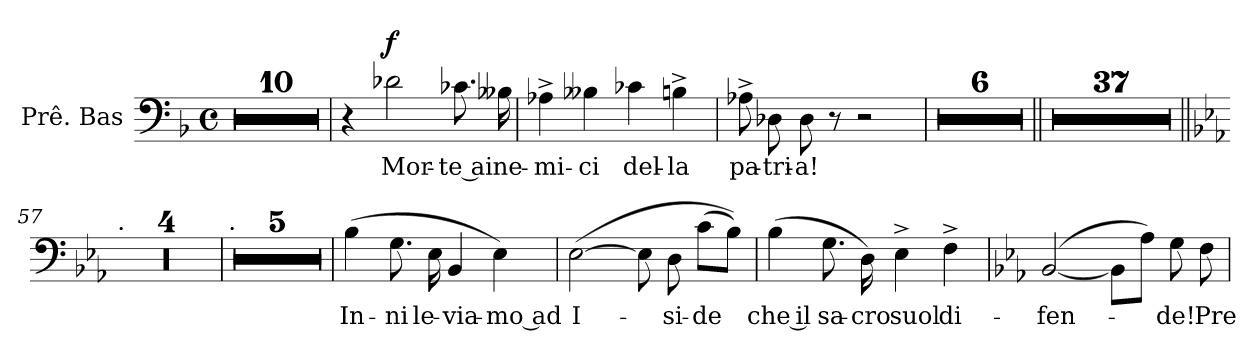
**kern	**text	**dynam
*part1	*part1	*part1
*staff1	*staff1	*staff1
*I"Prê. Bas	*	*
*I'Prê. Bas	*	*
*clefF4	*	*
*k[b-]	*	*
*M4/4	*	*
*met(c)	*	*
=1	=1	=1
1r	.	.
=2	=2	=2
1r	.	.
=3	=3	=3
1r	.	.
!!LO:LB:g=z
=4	=4	=4
1r	.	.
=5	=5	=5
1r	.	.
=6	=6	=6
1r	.	.
!!LO:LB:g=z
=7	=7	=7
1r	.	.
=8	=8	=8
1r	.	.
!!LO:LB:g=z
=9	=9	=9
1r	.	.
=10	=10	=10
1r	.	.
!!LO:PB:g=z
=11	=11	=11
4r	.	.
!	!LO:LY:b:color=#0055FF	!LO:DY:a
2d-X\	Mor-	f
!	!LO:LY:b:color=#0055FF	!
8.c-X\	te ai	.
!	!LO:LY:b:color=#0055FF	!
16B--X\	ne-	.
=12	=12	=12
!	!LO:LY:b:color=#0055FF	!
4A-X^\	-mi-	.
!	!LO:LY:b:color=#0055FF	!
4B--X\	-ci	.
!	!LO:LY:b:color=#0055FF	!
4c-X\	del-	.
!	!LO:LY:b:color=#0055FF	!
4Bn^\	-la	.
!!LO:LB:g=z
=13	=13	=13
!	!LO:LY:b:color=#0055FF	!
8A-X^\	pa-	.
!	!LO:LY:b:color=#0055FF	!
8D-X\	-tri-	.
!	!LO:LY:b:color=#0055FF	!
8D-\	-a!	.
8r	.	.
2r	.	.
=14	=14	=14
1r	.	.
=15	=15	=15
1r	.	.
!!LO:PB:g=z
=16	=16	=16
1r	.	.
=17	=17	=17
1r	.	.
=18	=18	=18
1r	.	.
=19	=19	=19
1r	.	.
!!LO:LB:g=z
=20||	=20||	=20||
1r	.	.
=21	=21	=21
1r	.	.
=22	=22	=22
1r	.	.
=23	=23	=23
1r	.	.
!!LO:LB:g=z
=24	=24	=24
*k[b-]	*	*
1r	.	.
=25	=25	=25
1r	.	.
=26	=26	=26
1r	.	.
=27	=27	=27
1r	.	.
!!LO:LB:g=z
=28	=28	=28
1r	.	.
=29	=29	=29
1r	.	.
=30	=30	=30
1r	.	.
!!LO:PB:g=z
=31	=31	=31
1r	.	.
=32	=32	=32
1r	.	.
=33	=33	=33
1r	.	.
!!LO:LB:g=z
=34	=34	=34
1r	.	.
=35	=35	=35
1r	.	.
=36	=36	=36
1r	.	.
!!LO:LB:g=z
=37	=37	=37
1r	.	.
=38	=38	=38
1r	.	.
!!LO:LB:g=z
=39	=39	=39
1r	.	.
=40	=40	=40
1r	.	.
=41	=41	=41
1r	.	.
!!LO:PB:g=z
=42	=42	=42
1r	.	.
=43	=43	=43
1r	.	.
=44	=44	=44
1r	.	.
!!LO:LB:g=z
=45	=45	=45
1r	.	.
=46	=46	=46
1r	.	.
=47	=47	=47
1r	.	.
=48	=48	=48
1r	.	.
!!LO:LB:g=z
=49	=49	=49
*k[b-]	*	*
1r	.	.
=50	=50	=50
1r	.	.
=51	=51	=51
1r	.	.
=52	=52	=52
1r	.	.
=53	=53	=53
1r	.	.
!!LO:LB:g=z
=54	=54	=54
1r	.	.
=55	=55	=55
1r	.	.
=56	=56	=56
1r	.	.
!!LO:PB:g=z
=57||	=57||	=57||
*k[b-e-a-]	*	*
!LO:TX:a:t=.	!	!
1r	.	.
=58	=58	=58
1r	.	.
=59	=59	=59
1r	.	.
=60	=60	=60
1r	.	.
!!LO:PB:g=z
=61	=61	=61
!LO:TX:a:t=.	!	!
1r	.	.
=62	=62	=62
1r	.	.
=63	=63	=63
1r	.	.
=64	=64	=64
1r	.	.
!!LO:PB:g=z
=65	=65	=65
1r	.	.
=66	=66	=66
!	!LO:LY:b:color=#0055FF	!
(>4B-\	In-	.
!	!LO:LY:b:color=#0055FF	!
8.G\	-ni	.
!	!LO:LY:b:color=#0055FF	!
16E-\	le-	.
!	!LO:LY:b:color=#0055FF	!
4BB-/	-via-	.
!	!LO:LY:b:color=#0055FF	!
4E-\)	mo ad	.
=67	=67	=67
!	!LO:LY:b:color=#0055FF	!
(>[2E-\	I-	.
8E-\]	.	.
!	!LO:LY:b:color=#0055FF	!
8D\	-si-	.
!	!LO:LY:b:color=#0055FF	!
(>8c\L	-de	.
8B-\J))	.	.
=68	=68	=68
!	!LO:LY:b:color=#0055FF	!
(>4B-\	che il	.
!	!LO:LY:b:color=#0055FF	!
8.G\	sa-	.
!	!LO:LY:b:color=#0055FF	!
16D\)	-cro	.
!	!LO:LY:b:color=#0055FF	!
4E-^\	suol	.
!	!LO:LY:b:color=#0055FF	!
4F^\	di-	.
!!LO:PB:g=z
=69	=69	=69
*k[b-e-a-]	*	*
!	!LO:LY:b:color=#0055FF	!
(>[2BB-/	-fen-	.
8BB-\L]	.	.
8A-\J)	.	.
!	!LO:LY:b:color=#0055FF	!
8G\	-de!	.
!	!LO:LY:b:color=#0055FF	!
8F\	Pre-	.
=	=	=
*-	*-	*-
